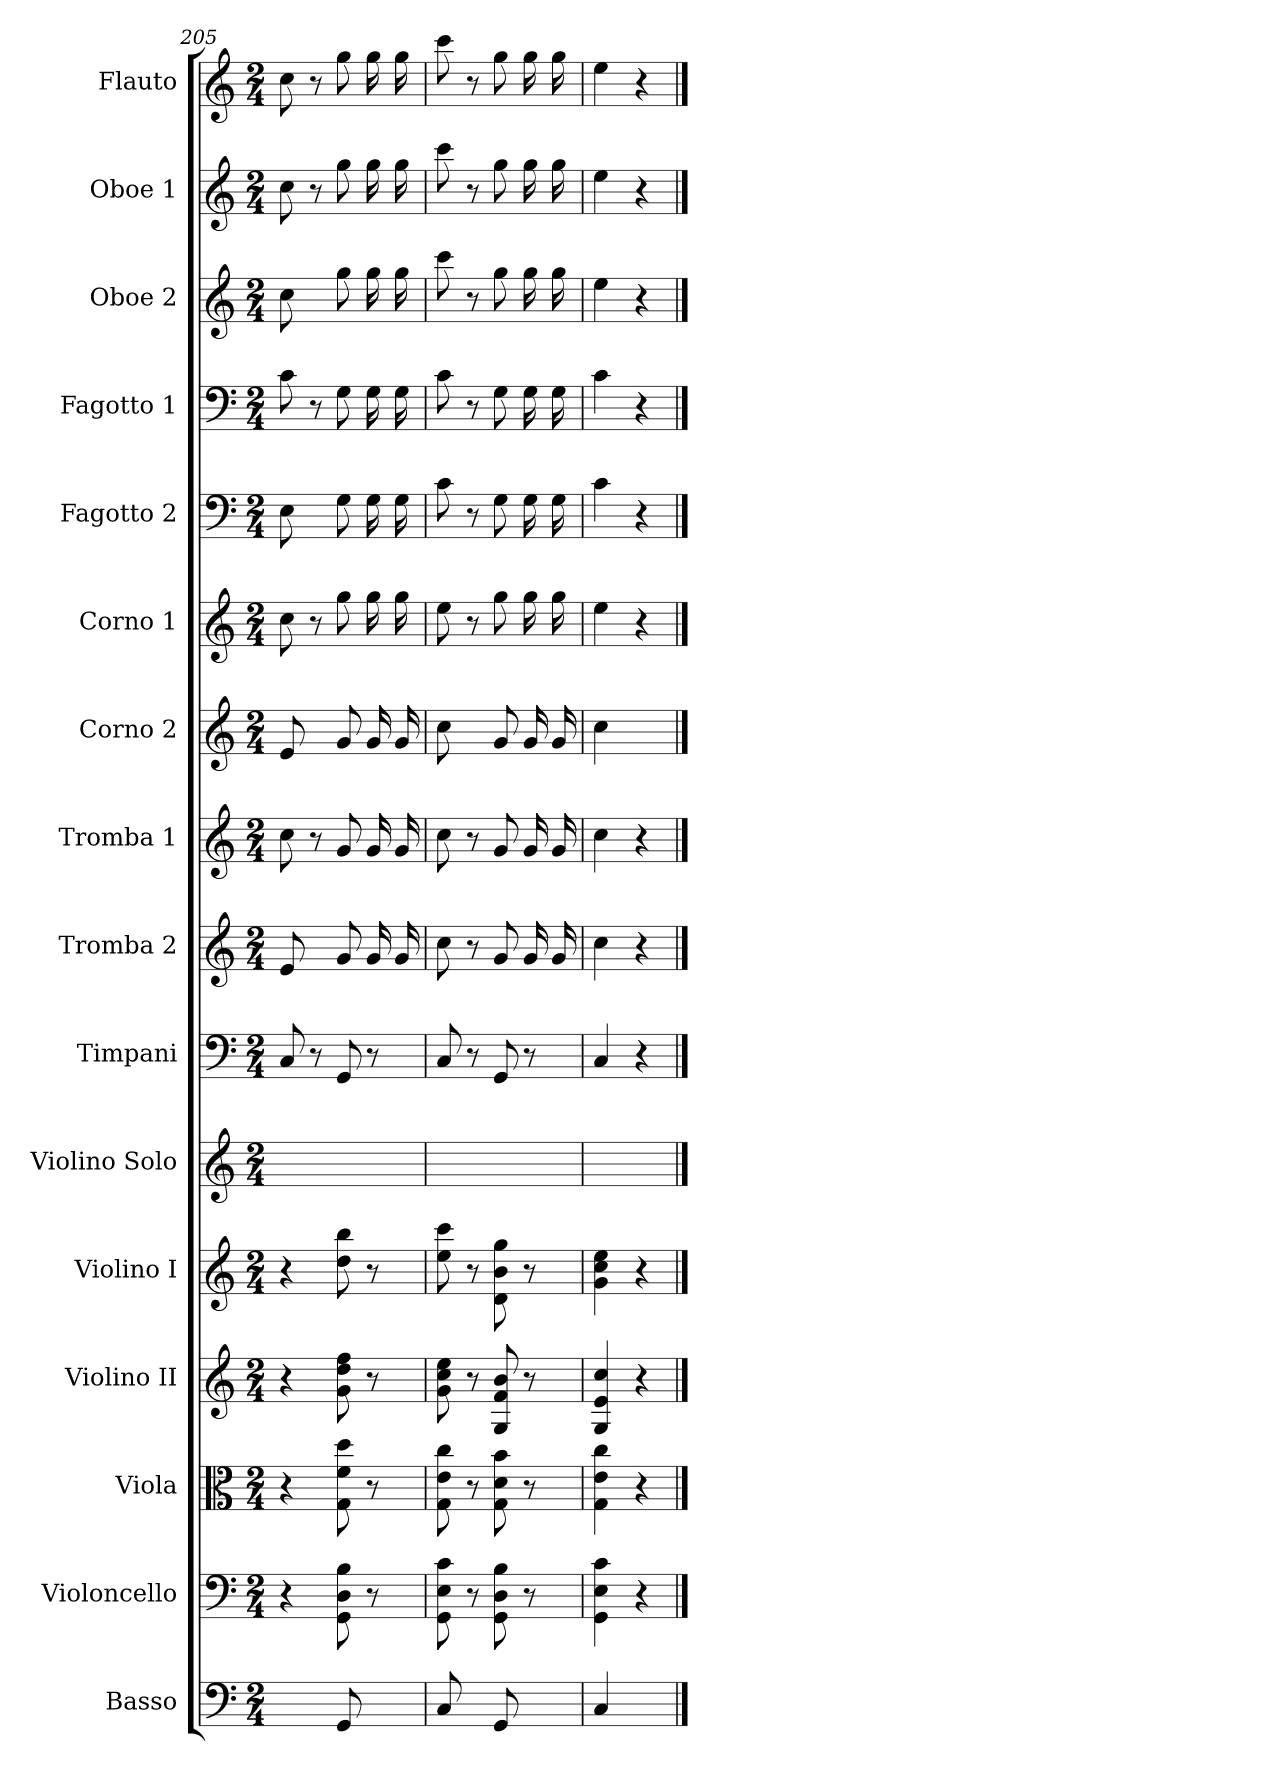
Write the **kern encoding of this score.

**kern	**kern	**kern	**kern	**kern	**kern	**kern	**kern	**kern	**kern	**kern	**kern	**kern	**kern	**kern	**kern
*part16	*part15	*part14	*part13	*part12	*part11	*part10	*part9	*part8	*part7	*part6	*part5	*part4	*part3	*part2	*part1
*staff16	*staff15	*staff14	*staff13	*staff12	*staff11	*staff10	*staff9	*staff8	*staff7	*staff6	*staff5	*staff4	*staff3	*staff2	*staff1
*I"Basso	*I"Violoncello	*I"Viola	*I"Violino II	*I"Violino I	*I"Violino Solo	*I"Timpani	*I"Tromba 2	*I"Tromba 1	*I"Corno 2	*I"Corno 1	*I"Fagotto 2	*I"Fagotto 1	*I"Oboe 2	*I"Oboe 1	*I"Flauto
*I'B	*I'Vc	*I'Vla	*I'Vln	*I'Vln	*I'Vln	*I'Timp	*	*	*	*	*	*	*I'Ob	*I'Ob	*I'Fl
*clefF4	*clefF4	*clefC3	*clefG2	*clefG2	*clefG2	*clefF4	*clefG2	*clefG2	*clefG2	*clefG2	*clefF4	*clefF4	*clefG2	*clefG2	*clefG2
*ITrd7c12	*	*	*	*	*	*	*	*	*ITrd7c12	*ITrd7c12	*	*	*	*	*
*k[]	*k[]	*k[]	*k[]	*k[]	*	*	*	*	*	*	*k[]	*k[]	*k[]	*k[]	*k[]
*M2/4	*M2/4	*M2/4	*M2/4	*M2/4	*M2/4	*M2/4	*M2/4	*M2/4	*M2/4	*M2/4	*M2/4	*M2/4	*M2/4	*M2/4	*M2/4
=205	=205	=205	=205	=205	=205	=205	=205	=205	=205	=205	=205	=205	=205	=205	=205
4ryy	4r	4r	4r	4r	2ryy	8C	8e	8cc	8E	8c	8E	8c	8cc	8cc	8cc
.	.	.	.	.	.	8r	8ryy	8r	8ryy	8r	8ryy	8r	8ryy	8r	8r
8GGG	8GG 8D 8B	8G 8f 8dd	8g 8dd 8ff	8dd 8bb	.	8GG	8g	8g	8G	8g	8G	8G	8gg	8gg	8gg
8ryy	8r	8r	8r	8r	.	8r	16g	16g	16G	16g	16G	16G	16gg	16gg	16gg
.	.	.	.	.	.	.	16g	16g	16G	16g	16G	16G	16gg	16gg	16gg
=206	=206	=206	=206	=206	=206	=206	=206	=206	=206	=206	=206	=206	=206	=206	=206
8CC	8GG 8E 8c	8G 8e 8cc	8g 8cc 8ee	8ee 8ccc	2ryy	8C	8cc	8cc	8c	8e	8c	8c	8ccc	8ccc	8ccc
8ryy	8r	8r	8r	8r	.	8r	8r	8r	8ryy	8r	8r	8r	8r	8r	8r
8GGG	8GG 8D 8B	8G 8d 8b	8G 8f 8b	8d 8b 8gg	.	8GG	8g	8g	8G	8g	8G	8G	8gg	8gg	8gg
8ryy	8r	8r	8r	8r	.	8r	16g	16g	16G	16g	16G	16G	16gg	16gg	16gg
.	.	.	.	.	.	.	16g	16g	16G	16g	16G	16G	16gg	16gg	16gg
=207	=207	=207	=207	=207	=207	=207	=207	=207	=207	=207	=207	=207	=207	=207	=207
4CC	4GG 4E 4c	4G 4e 4cc	4G 4e 4cc	4g 4cc 4ee	2ryy	4C	4cc	4cc	4c	4e	4c	4c	4ee	4ee	4ee
4ryy	4r	4r	4r	4r	.	4r	4r	4r	4ryy	4r	4r	4r	4r	4r	4r
==	==	==	==	==	==	==	==	==	==	==	==	==	==	==	==
*-	*-	*-	*-	*-	*-	*-	*-	*-	*-	*-	*-	*-	*-	*-	*-
